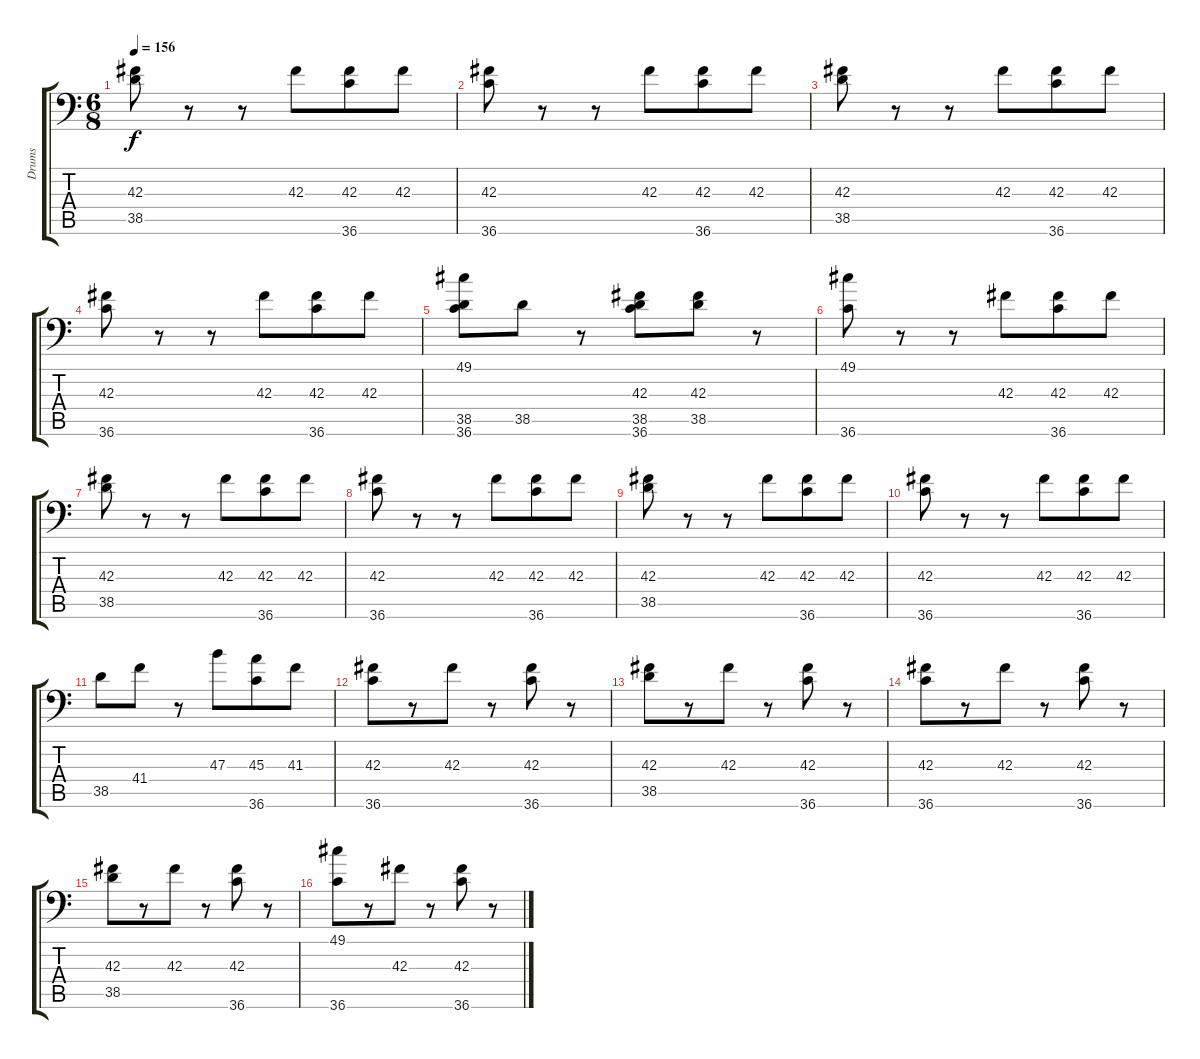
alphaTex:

\track ("Drums" "Drums") {instrument acousticgrandpiano}
\staff {score tabs}
\tuning (C-1 C-1 C-1 C-1 C-1 C-1) {hide}
\ts (6 8)
\tempo 156
\clef f4
\ks c
(42.3 38.5).8{dy f} r.8 r.8 42.3.8 (42.3 36.6).8 42.3.8 |
(42.3 36.6).8 r.8 r.8 42.3.8 (42.3 36.6).8 42.3.8 |
(42.3 38.5).8 r.8 r.8 42.3.8 (42.3 36.6).8 42.3.8 |
(42.3 36.6).8 r.8 r.8 42.3.8 (42.3 36.6).8 42.3.8 |
(49.1 38.5 36.6).8 38.5.8 r.8 (42.3 38.5 36.6).8 (42.3 38.5).8 r.8 |
(49.1 36.6).8 r.8 r.8 42.3.8 (42.3 36.6).8 42.3.8 |
(42.3 38.5).8 r.8 r.8 42.3.8 (42.3 36.6).8 42.3.8 |
(42.3 36.6).8 r.8 r.8 42.3.8 (42.3 36.6).8 42.3.8 |
(42.3 38.5).8 r.8 r.8 42.3.8 (42.3 36.6).8 42.3.8 |
(42.3 36.6).8 r.8 r.8 42.3.8 (42.3 36.6).8 42.3.8 |
38.5.8 41.4.8 r.8 47.3.8 (45.3 36.6).8 41.3.8 |
(42.3 36.6).8 r.8 42.3.8 r.8 (42.3 36.6).8 r.8 |
(42.3 38.5).8 r.8 42.3.8 r.8 (42.3 36.6).8 r.8 |
(42.3 36.6).8 r.8 42.3.8 r.8 (42.3 36.6).8 r.8 |
(42.3 38.5).8 r.8 42.3.8 r.8 (42.3 36.6).8 r.8 |
(49.1 36.6).8 r.8 42.3.8 r.8 (42.3 36.6).8 r.8
